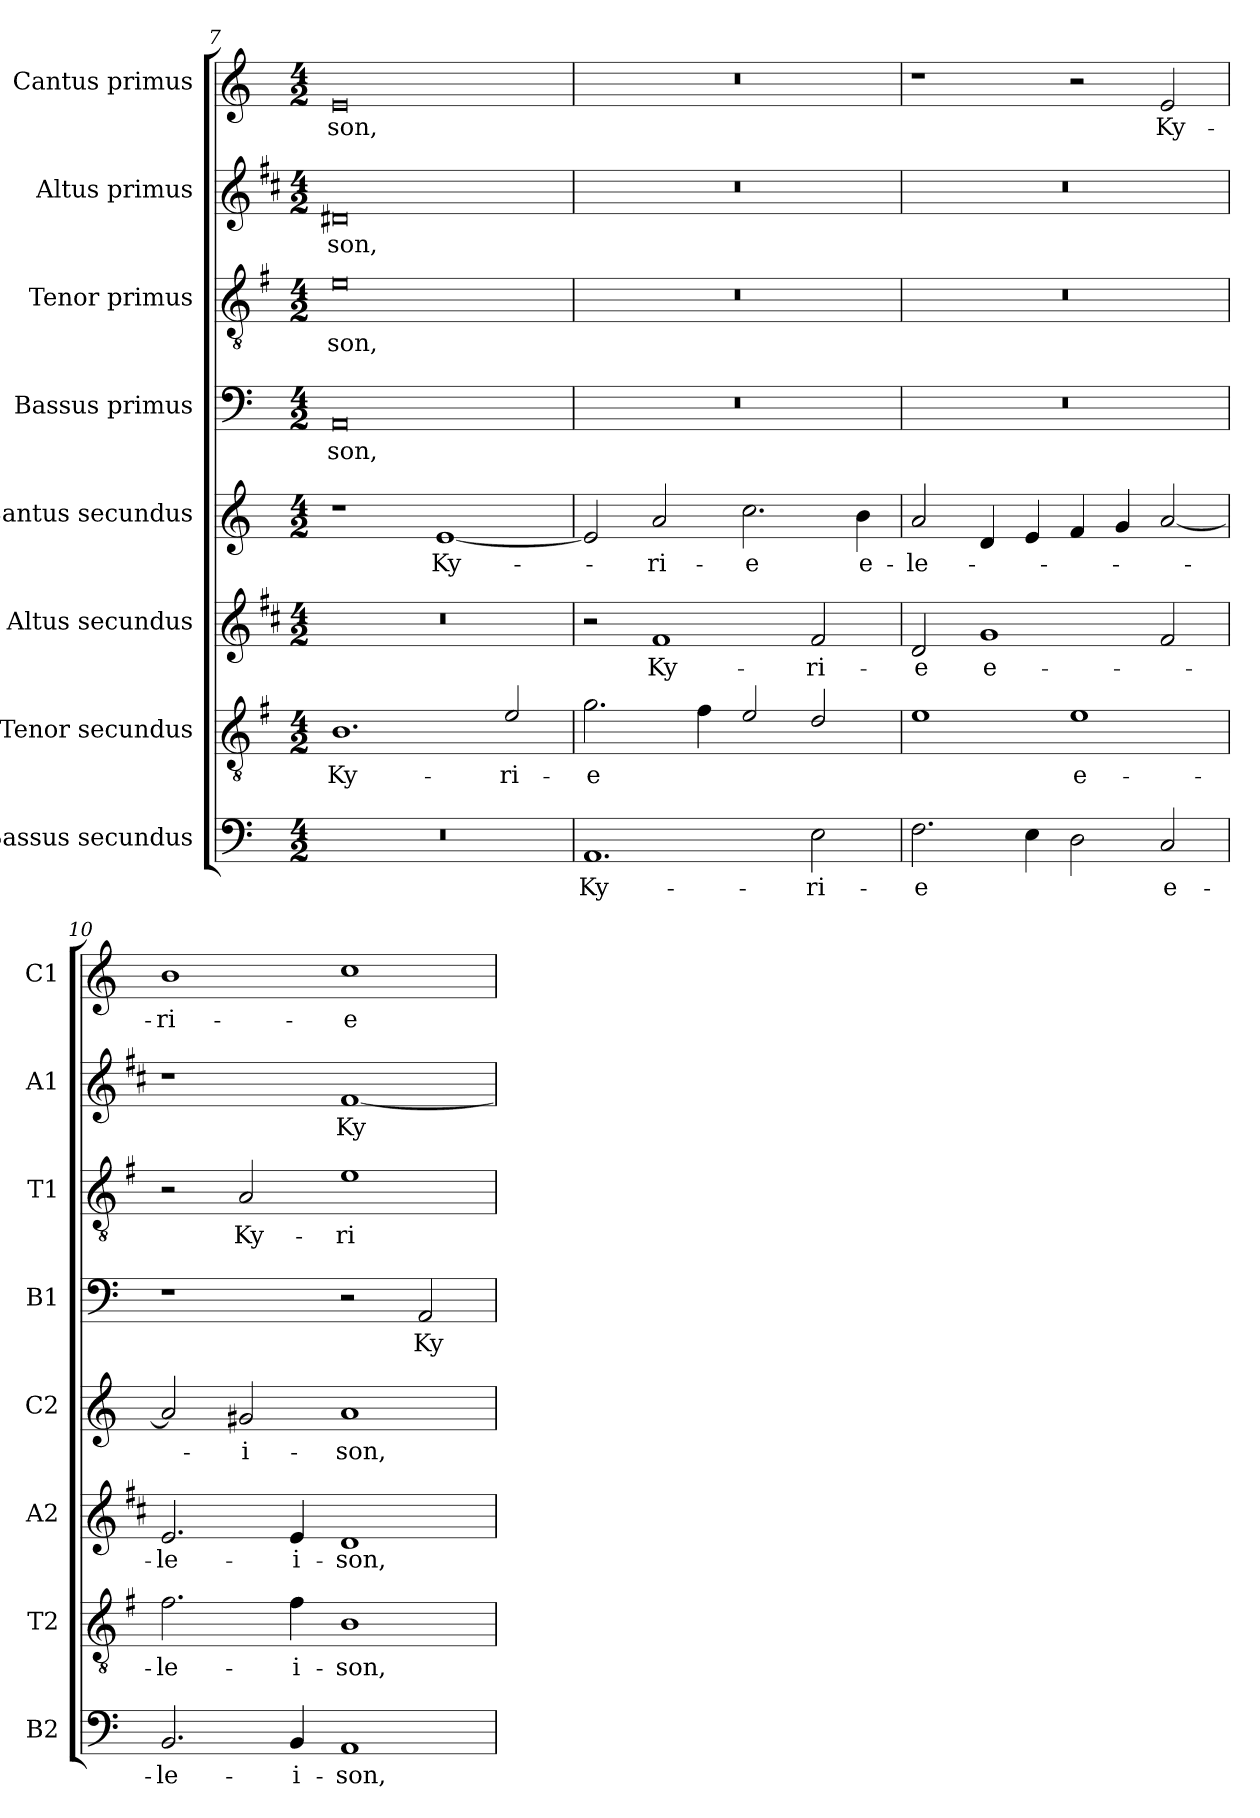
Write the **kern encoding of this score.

**kern	**text	**kern	**text	**kern	**text	**kern	**text	**kern	**text	**kern	**text	**kern	**text	**kern	**text
*part8	*part8	*part7	*part7	*part6	*part6	*part5	*part5	*part4	*part4	*part3	*part3	*part2	*part2	*part1	*part1
*staff8	*staff8	*staff7	*staff7	*staff6	*staff6	*staff5	*staff5	*staff4	*staff4	*staff3	*staff3	*staff2	*staff2	*staff1	*staff1
*I"Bassus secundus	*	*I"Tenor secundus	*	*I"Altus secundus	*	*I"Cantus secundus	*	*I"Bassus primus	*	*I"Tenor primus	*	*I"Altus primus	*	*I"Cantus primus	*
*I'B2	*	*I'T2	*	*I'A2	*	*I'C2	*	*I'B1	*	*I'T1	*	*I'A1	*	*I'C1	*
*clefF4	*	*clefGv2	*	*clefG2	*	*clefG2	*	*clefF4	*	*clefGv2	*	*clefG2	*	*clefG2	*
*	*	*ITrd4c7	*	*ITrd1c2	*	*	*	*	*	*ITrd4c7	*	*ITrd1c2	*	*	*
*k[]	*	*k[]	*	*k[]	*	*k[]	*	*k[]	*	*k[]	*	*k[]	*	*k[]	*
*C:	*	*C:	*	*C:	*	*C:	*	*C:	*	*C:	*	*C:	*	*C:	*
*M4/2	*	*M4/2	*	*M4/2	*	*M4/2	*	*M4/2	*	*M4/2	*	*M4/2	*	*M4/2	*
=7	=7	=7	=7	=7	=7	=7	=7	=7	=7	=7	=7	=7	=7	=7	=7
!	!	!	!LO:LY:b	!	!	!	!	!	!LO:LY:b	!	!LO:LY:b	!	!LO:LY:b	!	!LO:LY:b
0r	.	1.E	Ky-	0r	.	1r	.	0AA	-son,	0A	-son,	0c#X	-son,	0e	-son,
!	!	!	!	!	!	!	!LO:LY:b	!	!	!	!	!	!	!	!
.	.	.	.	.	.	[1e	Ky-	.	.	.	.	.	.	.	.
!	!	!	!LO:LY:b	!	!	!	!	!	!	!	!	!	!	!	!
.	.	2A/	-ri-	.	.	.	.	.	.	.	.	.	.	.	.
=8	=8	=8	=8	=8	=8	=8	=8	=8	=8	=8	=8	=8	=8	=8	=8
!	!LO:LY:b	!	!LO:LY:b	!	!	!	!	!	!	!	!	!	!	!	!
1.AA	Ky-	2.c\	-e	2r	.	2e/]	.	0r	.	0r	.	0r	.	0r	.
!	!	!	!	!	!LO:LY:b	!	!LO:LY:b	!	!	!	!	!	!	!	!
.	.	.	.	1e	Ky-	2a/	-ri-	.	.	.	.	.	.	.	.
.	.	4B\	.	.	.	.	.	.	.	.	.	.	.	.	.
!	!	!	!	!	!	!	!LO:LY:b	!	!	!	!	!	!	!	!
.	.	2A/	.	.	.	2.cc\	-e	.	.	.	.	.	.	.	.
!	!LO:LY:b	!	!	!	!LO:LY:b	!	!	!	!	!	!	!	!	!	!
2E\	-ri-	2G/	.	2e/	-ri-	.	.	.	.	.	.	.	.	.	.
!	!	!	!	!	!	!	!LO:LY:b	!	!	!	!	!	!	!	!
.	.	.	.	.	.	4b\	e-	.	.	.	.	.	.	.	.
=9	=9	=9	=9	=9	=9	=9	=9	=9	=9	=9	=9	=9	=9	=9	=9
!	!LO:LY:b	!	!	!	!LO:LY:b	!	!LO:LY:b	!	!	!	!	!	!	!	!
2.F\	-e	1A	.	2c/	-e	2a/	-le-	0r	.	0r	.	0r	.	1r	.
!	!	!	!	!	!LO:LY:b	!	!	!	!	!	!	!	!	!	!
.	.	.	.	1f	e-	4d/	.	.	.	.	.	.	.	.	.
4E\	.	.	.	.	.	4e/	.	.	.	.	.	.	.	.	.
!	!	!	!LO:LY:b	!	!	!	!	!	!	!	!	!	!	!	!
2D\	.	1A	e-	.	.	4f/	.	.	.	.	.	.	.	2r	.
.	.	.	.	.	.	4g/	.	.	.	.	.	.	.	.	.
!	!LO:LY:b	!	!	!	!	!	!	!	!	!	!	!	!	!	!LO:LY:b
2C/	e-	.	.	2e/	.	[2a/	.	.	.	.	.	.	.	2e/	Ky-
!!LO:PB:g=z
=10	=10	=10	=10	=10	=10	=10	=10	=10	=10	=10	=10	=10	=10	=10	=10
!	!LO:LY:b	!	!LO:LY:b	!	!LO:LY:b	!	!	!	!	!	!	!	!	!	!LO:LY:b
2.BB/	-le-	2.B\	-le-	2.d/	-le-	2a/]	.	1r	.	2r	.	1r	.	1b	-ri-
!	!	!	!	!	!	!	!LO:LY:b	!	!	!	!LO:LY:b	!	!	!	!
.	.	.	.	.	.	2g#X/	-i-	.	.	2D/	Ky-	.	.	.	.
!	!LO:LY:b	!	!LO:LY:b	!	!LO:LY:b	!	!	!	!	!	!	!	!	!	!
4BB/	-i-	4B\	-i-	4d/	-i-	.	.	.	.	.	.	.	.	.	.
!	!LO:LY:b	!	!LO:LY:b	!	!LO:LY:b	!	!LO:LY:b	!	!	!	!LO:LY:b	!	!LO:LY:b	!	!LO:LY:b
1AA	-son,	1E	-son,	1c	-son,	1a	-son,	2r	.	1A	-ri-	[1e	Ky-	1cc	-e
!	!	!	!	!	!	!	!	!	!LO:LY:b	!	!	!	!	!	!
.	.	.	.	.	.	.	.	2AA/	Ky-	.	.	.	.	.	.
=	=	=	=	=	=	=	=	=	=	=	=	=	=	=	=
*-	*-	*-	*-	*-	*-	*-	*-	*-	*-	*-	*-	*-	*-	*-	*-
